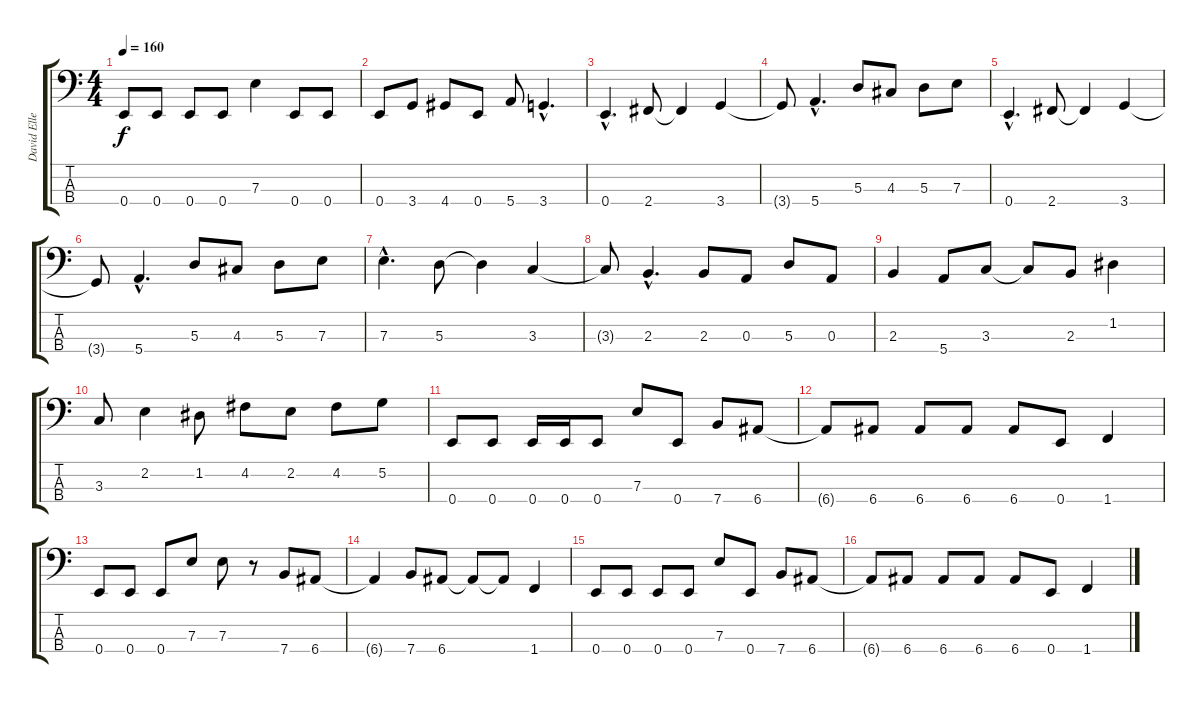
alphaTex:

\track ("David Ellefson" "David Elle") {instrument electricbasspick}
\staff {score tabs}
\tuning (G2 D2 A1 E1) {hide}
\ts (4 4)
\tempo 160
\clef f4
\ks c
0.4.8{dy f} 0.4.8 0.4.8 0.4.8 7.3.4 0.4.8 0.4.8 |
0.4.8 3.4.8 4.4.8 0.4.8 5.4.8 3.4{hac}.4{d} |
0.4{hac}.4{d} 2.4.8 2.4{t}.4 3.4.4 |
3.4{t}.8 5.4{hac}.4{d} 5.3.8 4.3.8 5.3.8 7.3.8 |
0.4{hac}.4{d} 2.4.8 2.4{t}.4 3.4.4 |
3.4{t}.8 5.4{hac}.4{d} 5.3.8 4.3.8 5.3.8 7.3.8 |
7.3{hac}.4{d} 5.3.8 5.3{t}.4 3.3.4 |
3.3{t}.8 2.3{hac}.4{d} 2.3.8 0.3.8 5.3.8 0.3.8 |
2.3.4 5.4.8 3.3.8 3.3{t}.8 2.3.8 1.2.4 |
3.3.8 2.2.4 1.2.8 4.2.8 2.2.8 4.2.8 5.2.8 |
0.4.8 0.4.8 0.4.16 0.4.16 0.4.8 7.3.8 0.4.8 7.4.8 6.4.8 |
6.4{t}.8 6.4.8 6.4.8 6.4.8 6.4.8 0.4.8 1.4.4 |
0.4.8 0.4.8 0.4.8 7.3.8 7.3.8 r.8 7.4.8 6.4.8 |
6.4{t}.4 7.4.8 6.4.8 6.4{t}.8 6.4{t}.8 1.4.4 |
0.4.8 0.4.8 0.4.8 0.4.8 7.3.8 0.4.8 7.4.8 6.4.8 |
6.4{t}.8 6.4.8 6.4.8 6.4.8 6.4.8 0.4.8 1.4.4
